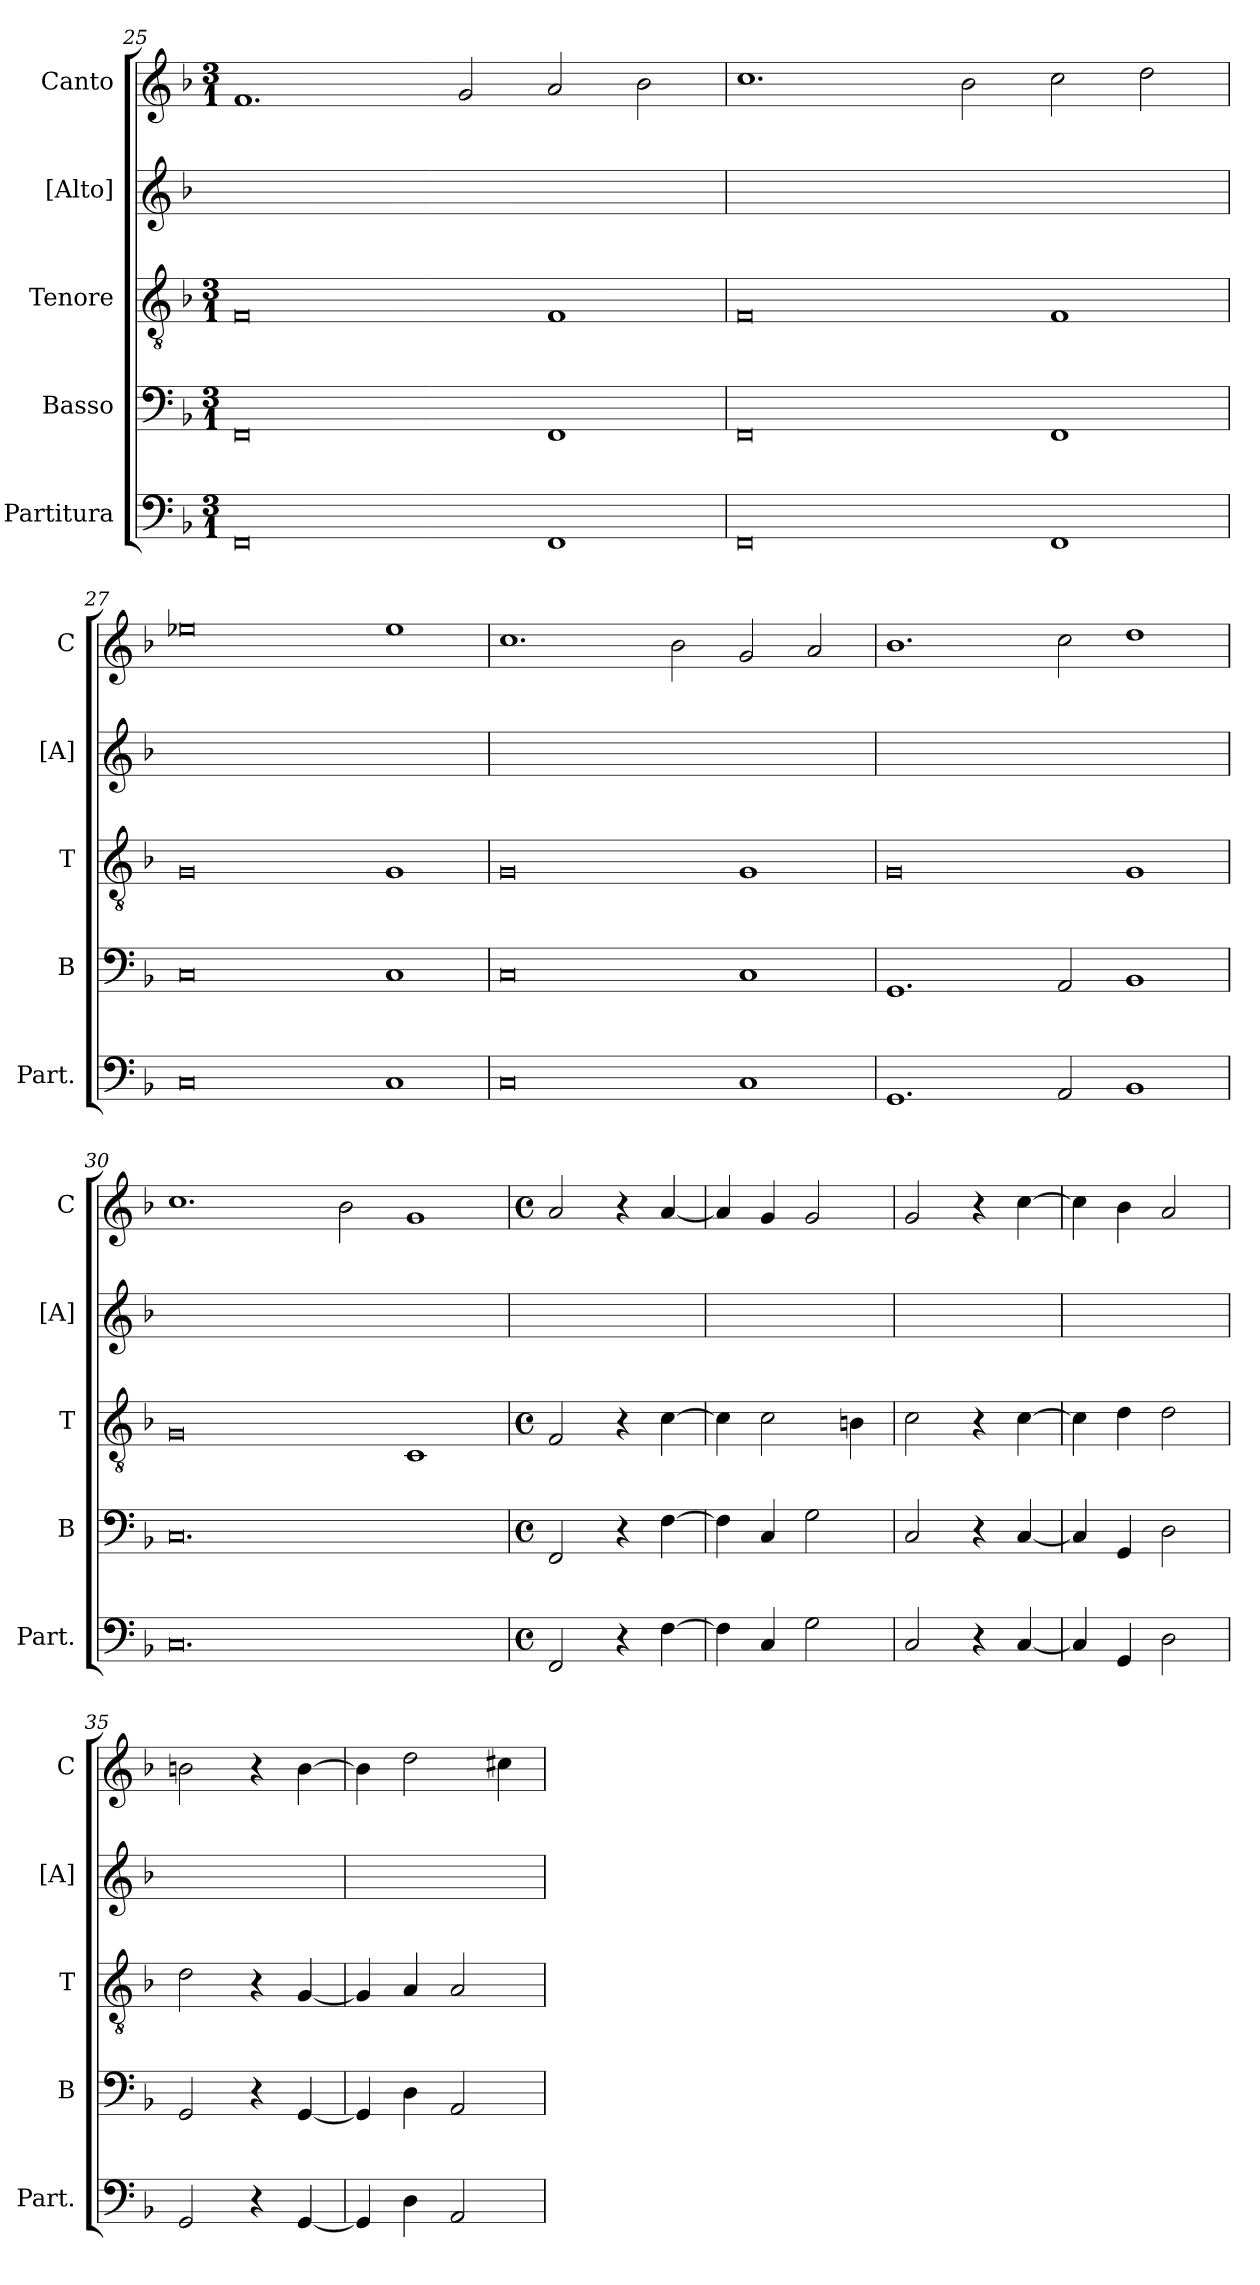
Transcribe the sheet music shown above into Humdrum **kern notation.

**kern	**kern	**kern	**kern	**kern
*part5	*part4	*part3	*part2	*part1
*staff5	*staff4	*staff3	*staff2	*staff1
*I"Partitura	*I"Basso	*I"Tenore	*I"[Alto]	*I"Canto
*I'Part.	*I'B	*I'T	*I'[A]	*I'C
*clefF4	*clefF4	*clefGv2	*clefG2	*clefG2
*k[b-]	*k[b-]	*k[b-]	*k[b-]	*k[b-]
*F:	*F:	*F:	*F:	*F:
*M3/1	*M3/1	*M3/1	*	*M3/1
=25	=25	=25	=25	=25
0FF	0FF	0F	1ryy	1.f
.	.	.	0ryy	.
.	.	.	.	2g/
1FF	1FF	1F	.	2a/
.	.	.	.	2b-\
=26	=26	=26	=26	=26
0FF	0FF	0F	1ryy	1.cc
.	.	.	0ryy	.
.	.	.	.	2b-\
1FF	1FF	1F	.	2cc\
.	.	.	.	2dd\
=27	=27	=27	=27	=27
0C	0C	0G	1ryy	0ee-X
.	.	.	0ryy	.
1C	1C	1G	.	1ee-
=28	=28	=28	=28	=28
0C	0C	0G	1ryy	1.cc
.	.	.	0ryy	.
.	.	.	.	2b-\
1C	1C	1G	.	2g/
.	.	.	.	2a/
=29	=29	=29	=29	=29
1.GG	1.GG	0G	1ryy	1.b-
.	.	.	0ryy	.
2AA/	2AA/	.	.	2cc\
1BB-	1BB-	1G	.	1dd
=30	=30	=30	=30	=30
0.C	0.C	0G	1ryy	1.cc
.	.	.	0ryy	.
.	.	.	.	2b-\
.	.	1C	.	1g
=31	=31	=31	=31	=31
*M4/4	*M4/4	*M4/4	*	*M4/4
*met(c)	*met(c)	*met(c)	*	*met(c)
*	*	*	*	*MM120
2FF/	2FF/	2F/	1ryy	2a/
4r	4r	4r	.	4r
[4F\	[4F\	[4c\	.	[4a/
=32	=32	=32	=32	=32
4F\]	4F\]	4c\]	1ryy	4a/]
4C/	4C/	2c\	.	4g/
2G\	2G\	.	.	2g/
.	.	4Bn\	.	.
=33	=33	=33	=33	=33
2C/	2C/	2c\	1ryy	2g/
4r	4r	4r	.	4r
[4C/	[4C/	[4c\	.	[4cc\
=34	=34	=34	=34	=34
4C/]	4C/]	4c\]	1ryy	4cc\]
4GG/	4GG/	4d\	.	4b-\
2D\	2D\	2d\	.	2a/
=35	=35	=35	=35	=35
2GG/	2GG/	2d\	1ryy	2bn\
4r	4r	4r	.	4r
[4GG/	[4GG/	[4G/	.	[4b\
=36	=36	=36	=36	=36
4GG/]	4GG/]	4G/]	1ryy	4b\]
4D\	4D\	4A/	.	2dd\
2AA/	2AA/	2A/	.	.
.	.	.	.	4cc#X\
=	=	=	=	=
*-	*-	*-	*-	*-
